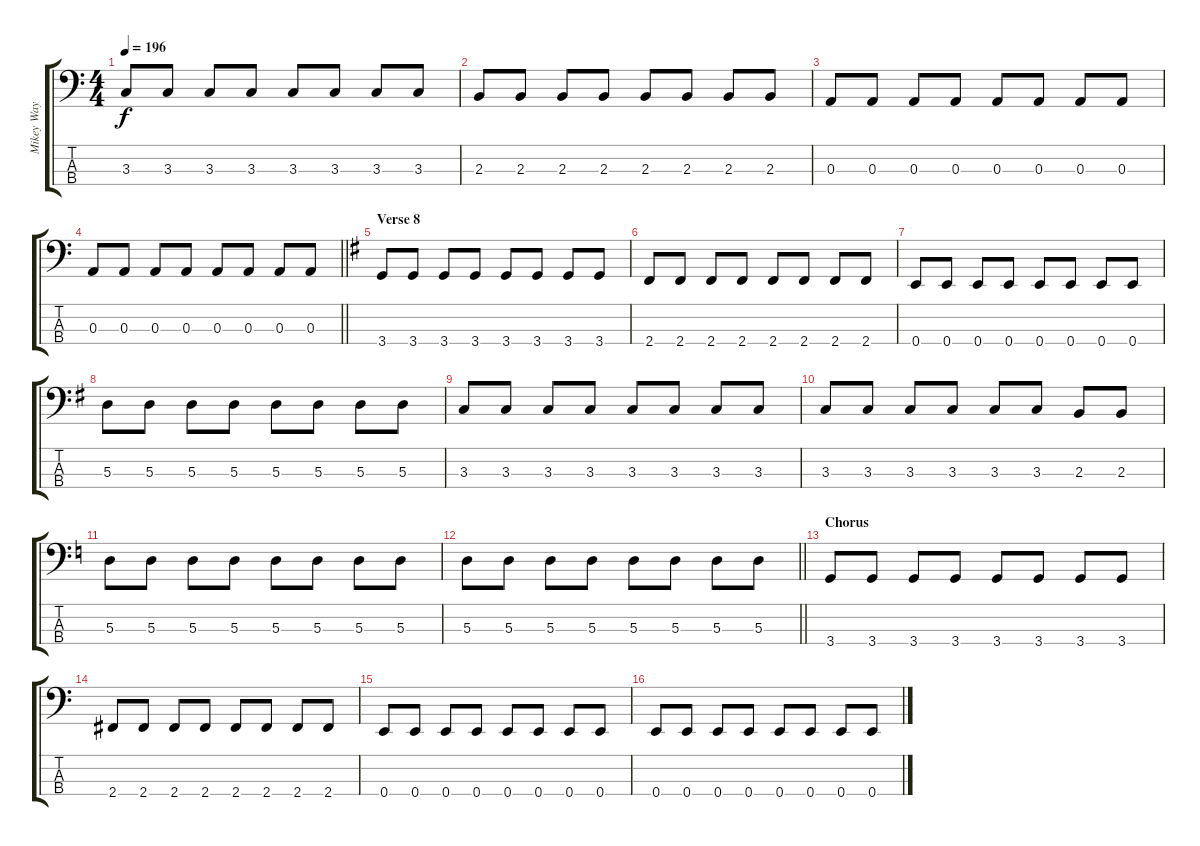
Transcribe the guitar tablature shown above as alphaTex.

\track ("Mikey Way bajo" "Mikey Way ") {instrument electricbasspick}
\staff {score tabs}
\tuning (G2 D2 A1 E1) {hide}
\ts (4 4)
\tempo 196
\clef f4
\ks c
3.3.8{dy f} 3.3.8 3.3.8 3.3.8 3.3.8 3.3.8 3.3.8 3.3.8 |
2.3.8 2.3.8 2.3.8 2.3.8 2.3.8 2.3.8 2.3.8 2.3.8 |
0.3.8 0.3.8 0.3.8 0.3.8 0.3.8 0.3.8 0.3.8 0.3.8 |
\barLineRight lightlight
0.3.8 0.3.8 0.3.8 0.3.8 0.3.8 0.3.8 0.3.8 0.3.8 |
\section ("" "Verse 8")
\ks eminor
3.4.8 3.4.8 3.4.8 3.4.8 3.4.8 3.4.8 3.4.8 3.4.8 |
2.4.8 2.4.8 2.4.8 2.4.8 2.4.8 2.4.8 2.4.8 2.4.8 |
0.4.8 0.4.8 0.4.8 0.4.8 0.4.8 0.4.8 0.4.8 0.4.8 |
5.3.8 5.3.8 5.3.8 5.3.8 5.3.8 5.3.8 5.3.8 5.3.8 |
3.3.8 3.3.8 3.3.8 3.3.8 3.3.8 3.3.8 3.3.8 3.3.8 |
3.3.8 3.3.8 3.3.8 3.3.8 3.3.8 3.3.8 2.3.8 2.3.8 |
\ks c
5.3.8 5.3.8 5.3.8 5.3.8 5.3.8 5.3.8 5.3.8 5.3.8 |
\barLineRight lightlight
5.3.8 5.3.8 5.3.8 5.3.8 5.3.8 5.3.8 5.3.8 5.3.8 |
\section ("" "Chorus")
3.4.8 3.4.8 3.4.8 3.4.8 3.4.8 3.4.8 3.4.8 3.4.8 |
2.4.8 2.4.8 2.4.8 2.4.8 2.4.8 2.4.8 2.4.8 2.4.8 |
0.4.8 0.4.8 0.4.8 0.4.8 0.4.8 0.4.8 0.4.8 0.4.8 |
0.4.8 0.4.8 0.4.8 0.4.8 0.4.8 0.4.8 0.4.8 0.4.8
